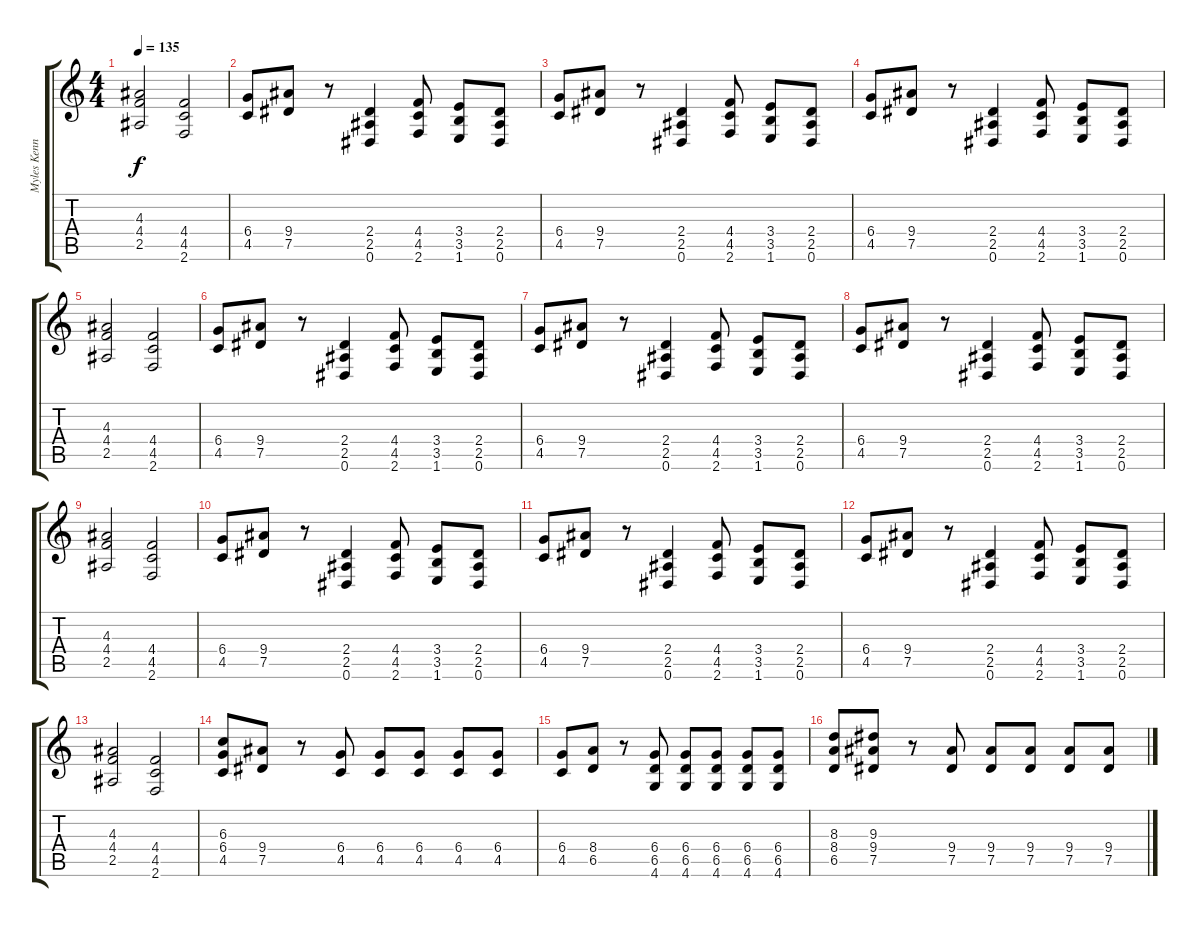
\track ("Myles Kennedy" "Myles Kenn") {instrument distortionguitar}
\staff {score tabs}
\tuning (Eb4 Bb3 Gb3 Db3 Ab2 Eb2) {hide}
\ts (4 4)
\tempo 135
\clef g2
\ks c
(4.3 4.4 2.5).2{dy f} (4.4 4.5 2.6).2 |
(6.4 4.5).8 (9.4 7.5).8 r.8 (2.4 2.5 0.6).4 (4.4 4.5 2.6).8 (3.4 3.5 1.6).8 (2.4 2.5 0.6).8 |
(6.4 4.5).8 (9.4 7.5).8 r.8 (2.4 2.5 0.6).4 (4.4 4.5 2.6).8 (3.4 3.5 1.6).8 (2.4 2.5 0.6).8 |
(6.4 4.5).8 (9.4 7.5).8 r.8 (2.4 2.5 0.6).4 (4.4 4.5 2.6).8 (3.4 3.5 1.6).8 (2.4 2.5 0.6).8 |
(4.3 4.4 2.5).2 (4.4 4.5 2.6).2 |
(6.4 4.5).8 (9.4 7.5).8 r.8 (2.4 2.5 0.6).4 (4.4 4.5 2.6).8 (3.4 3.5 1.6).8 (2.4 2.5 0.6).8 |
(6.4 4.5).8 (9.4 7.5).8 r.8 (2.4 2.5 0.6).4 (4.4 4.5 2.6).8 (3.4 3.5 1.6).8 (2.4 2.5 0.6).8 |
(6.4 4.5).8 (9.4 7.5).8 r.8 (2.4 2.5 0.6).4 (4.4 4.5 2.6).8 (3.4 3.5 1.6).8 (2.4 2.5 0.6).8 |
(4.3 4.4 2.5).2 (4.4 4.5 2.6).2 |
(6.4 4.5).8 (9.4 7.5).8 r.8 (2.4 2.5 0.6).4 (4.4 4.5 2.6).8 (3.4 3.5 1.6).8 (2.4 2.5 0.6).8 |
(6.4 4.5).8 (9.4 7.5).8 r.8 (2.4 2.5 0.6).4 (4.4 4.5 2.6).8 (3.4 3.5 1.6).8 (2.4 2.5 0.6).8 |
(6.4 4.5).8 (9.4 7.5).8 r.8 (2.4 2.5 0.6).4 (4.4 4.5 2.6).8 (3.4 3.5 1.6).8 (2.4 2.5 0.6).8 |
(4.3 4.4 2.5).2 (4.4 4.5 2.6).2 |
(6.3 6.4 4.5).8 (9.4 7.5).8 r.8 (6.4 4.5).8 (6.4 4.5).8 (6.4 4.5).8 (6.4 4.5).8 (6.4 4.5).8 |
(6.4 4.5).8 (8.4 6.5).8 r.8 (6.4 6.5 4.6).8 (6.4 6.5 4.6).8 (6.4 6.5 4.6).8 (6.4 6.5 4.6).8 (6.4 6.5 4.6).8 |
(8.3 8.4 6.5).8 (9.3 9.4 7.5).8 r.8 (9.4 7.5).8 (9.4 7.5).8 (9.4 7.5).8 (9.4 7.5).8 (9.4 7.5).8
